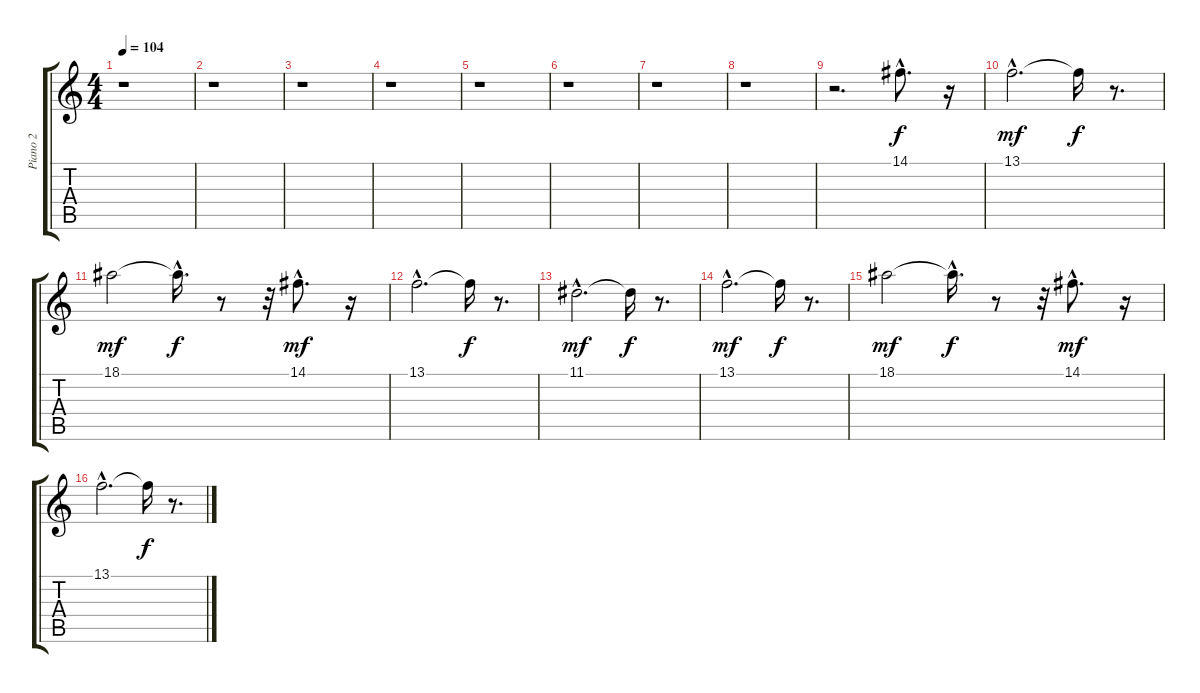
\track ("Piano 2" "Piano 2") {instrument brightacousticpiano}
\staff {score tabs}
\tuning (E4 B3 G3 D3 A2 E2) {hide}
\ts (4 4)
\tempo 104
\clef g2
\ks c
r.1{dy f instrument brightacousticpiano} |
r.1 |
r.1 |
r.1 |
r.1 |
r.1 |
r.1 |
r.1 |
r.2{d} 14.1{hac}.8{d} r.16 |
13.1{hac}.2{d dy mf} 13.1{t}.16{dy f} r.8{d} |
18.1.2{dy mf} 18.1{hac t}.16{d dy f} r.8 r.32 14.1{hac}.8{d dy mf} r.16 |
13.1{hac}.2{d} 13.1{t}.16{dy f} r.8{d} |
11.1{hac}.2{d dy mf} 11.1{t}.16{dy f} r.8{d} |
13.1{hac}.2{d dy mf} 13.1{t}.16{dy f} r.8{d} |
18.1.2{dy mf} 18.1{hac t}.16{d dy f} r.8 r.32 14.1{hac}.8{d dy mf} r.16 |
13.1{hac}.2{d} 13.1{t}.16{dy f} r.8{d}
